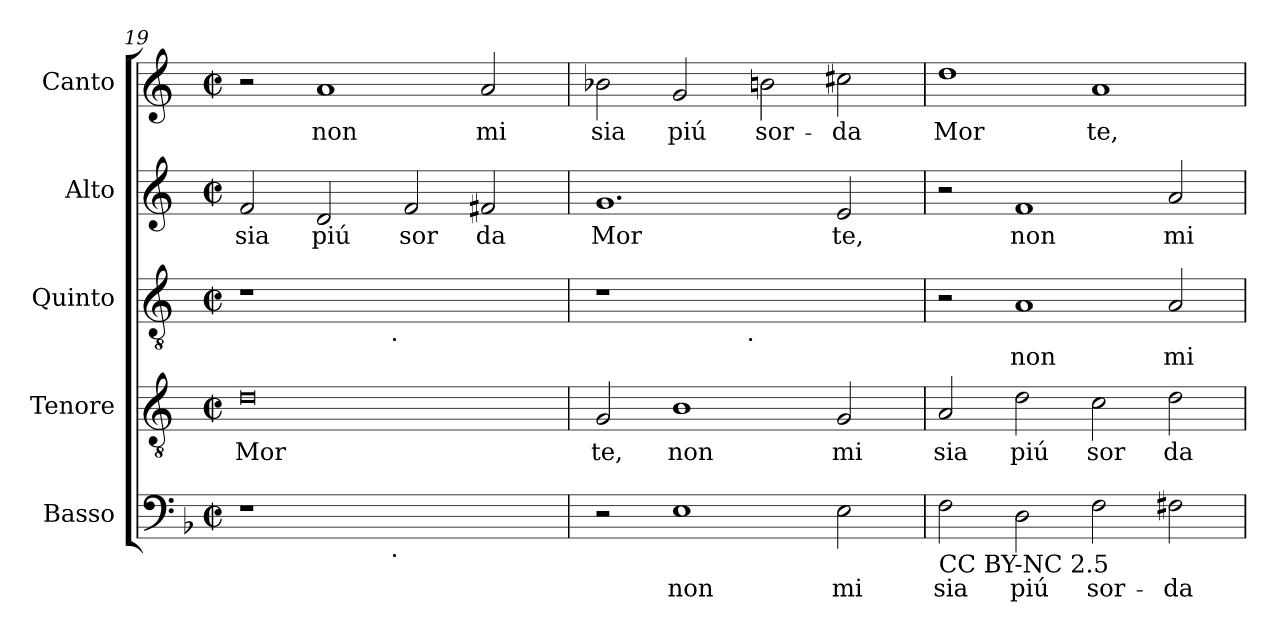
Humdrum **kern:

**kern	**text	**kern	**text	**kern	**text	**kern	**text	**kern	**text
*part5	*part5	*part4	*part4	*part3	*part3	*part2	*part2	*part1	*part1
*staff5	*staff5	*staff4	*staff4	*staff3	*staff3	*staff2	*staff2	*staff1	*staff1
*I"Basso	*	*I"Tenore	*	*I"Quinto	*	*I"Alto	*	*I"Canto	*
*clefF4	*	*clefGv2	*	*clefGv2	*	*clefG2	*	*clefG2	*
*	*	*ITrd-3c-5	*	*ITrd-3c-5	*	*ITrd-3c-5	*	*ITrd-3c-5	*
*k[b-]	*	*k[b-]	*	*k[b-]	*	*k[b-]	*	*k[b-]	*
*F:	*	*F:	*	*F:	*	*F:	*	*F:	*
*M2/2	*	*M2/2	*	*M2/2	*	*M2/2	*	*M2/2	*
*met(c|)	*	*met(c|)	*	*met(c|)	*	*met(c|)	*	*met(c|)	*
=19	=19	=19	=19	=19	=19	=19	=19	=19	=19
!	!	!	!LO:LY:b:cj	!	!	!	!LO:LY:b:cj	!	!
*^	*	*	*	*^	*	*	*	*	*
1r	2ryy	.	0g	Mor	1r	2ryy	.	2b-/	sia	2r	.
!	!	!	!	!	!	!	!	!	!LO:LY:b:cj	!	!LO:LY:b:cj
.	4...ryy	.	.	.	.	4...ryy	.	2g/	piú	1dd	non
!	!	!	!	!	!	!LO:TX:b:t=.	!	!	!	!	!
!	!LO:TX:b:t=.	!	!	!	!	!	!	!	!	!	!
.	1ryy	.	.	.	.	1ryy	.	.	.	.	.
!	!	!	!	!	!	!	!	!	!LO:LY:b:cj	!	!
1ryy	.	.	.	.	1ryy	.	.	2b-/	sor	.	.
!	!	!	!	!	!	!	!	!	!LO:LY:b:cj	!	!LO:LY:b:cj
.	.	.	.	.	.	.	.	2bn/	da	2dd/	mi
.	32ryy	.	.	.	.	32ryy	.	.	.	.	.
=20	=20	=20	=20	=20	=20	=20	=20	=20	=20	=20	=20
!	!	!	!	!LO:LY:b:cj	!	!	!	!	!LO:LY:b:cj	!	!LO:LY:b:cj
*v	*v	*	*	*	*	*	*	*	*	*	*
2r	.	2c/	te,	1r	2ryy	.	1.cc	Mor	2ee-X\	sia
!	!LO:LY:b:cj	!	!LO:LY:b:cj	!	!	!	!	!	!	!LO:LY:b:cj
1E	non	1e	non	.	4...ryy	.	.	.	2cc/	piú
!	!	!	!	!	!LO:TX:b:t=.	!	!	!	!	!
.	.	.	.	.	1ryy	.	.	.	.	.
!	!	!	!	!	!	!	!	!	!	!LO:LY:b:cj
.	.	.	.	1ryy	.	.	.	.	2een\	sor-
!	!LO:LY:b:cj	!	!LO:LY:b:cj	!	!	!	!	!LO:LY:b:cj	!	!LO:LY:b:cj
2E\	mi	2c/	mi	.	.	.	2a/	te,	2ff#X\	-da
.	.	.	.	.	32ryy	.	.	.	.	.
!!LO:PB:g=z
=21	=21	=21	=21	=21	=21	=21	=21	=21	=21	=21
!LO:TX:b:t=CC BY-NC 2.5	!	!	!	!	!	!	!	!	!	!
!	!LO:LY:b:cj	!	!LO:LY:b:cj	!	!	!	!	!	!	!LO:LY:b:cj
*	*	*	*	*v	*v	*	*	*	*	*
2F\	sia	2d/	sia	2r	.	2r	.	1gg	Mor
!	!LO:LY:b:cj	!	!LO:LY:b:cj	!	!LO:LY:b:cj	!	!LO:LY:b:cj	!	!
2D\	piú	2g\	piú	1d	non	1b-	non	.	.
!	!LO:LY:b:cj	!	!LO:LY:b:cj	!	!	!	!	!	!LO:LY:b:cj
2F\	sor-	2f\	sor	.	.	.	.	1dd	te,
!	!LO:LY:b:cj	!	!LO:LY:b:cj	!	!LO:LY:b:cj	!	!LO:LY:b:cj	!	!
2F#X\	-da	2g\	da	2d/	mi	2dd/	mi	.	.
=	=	=	=	=	=	=	=	=	=
*-	*-	*-	*-	*-	*-	*-	*-	*-	*-
